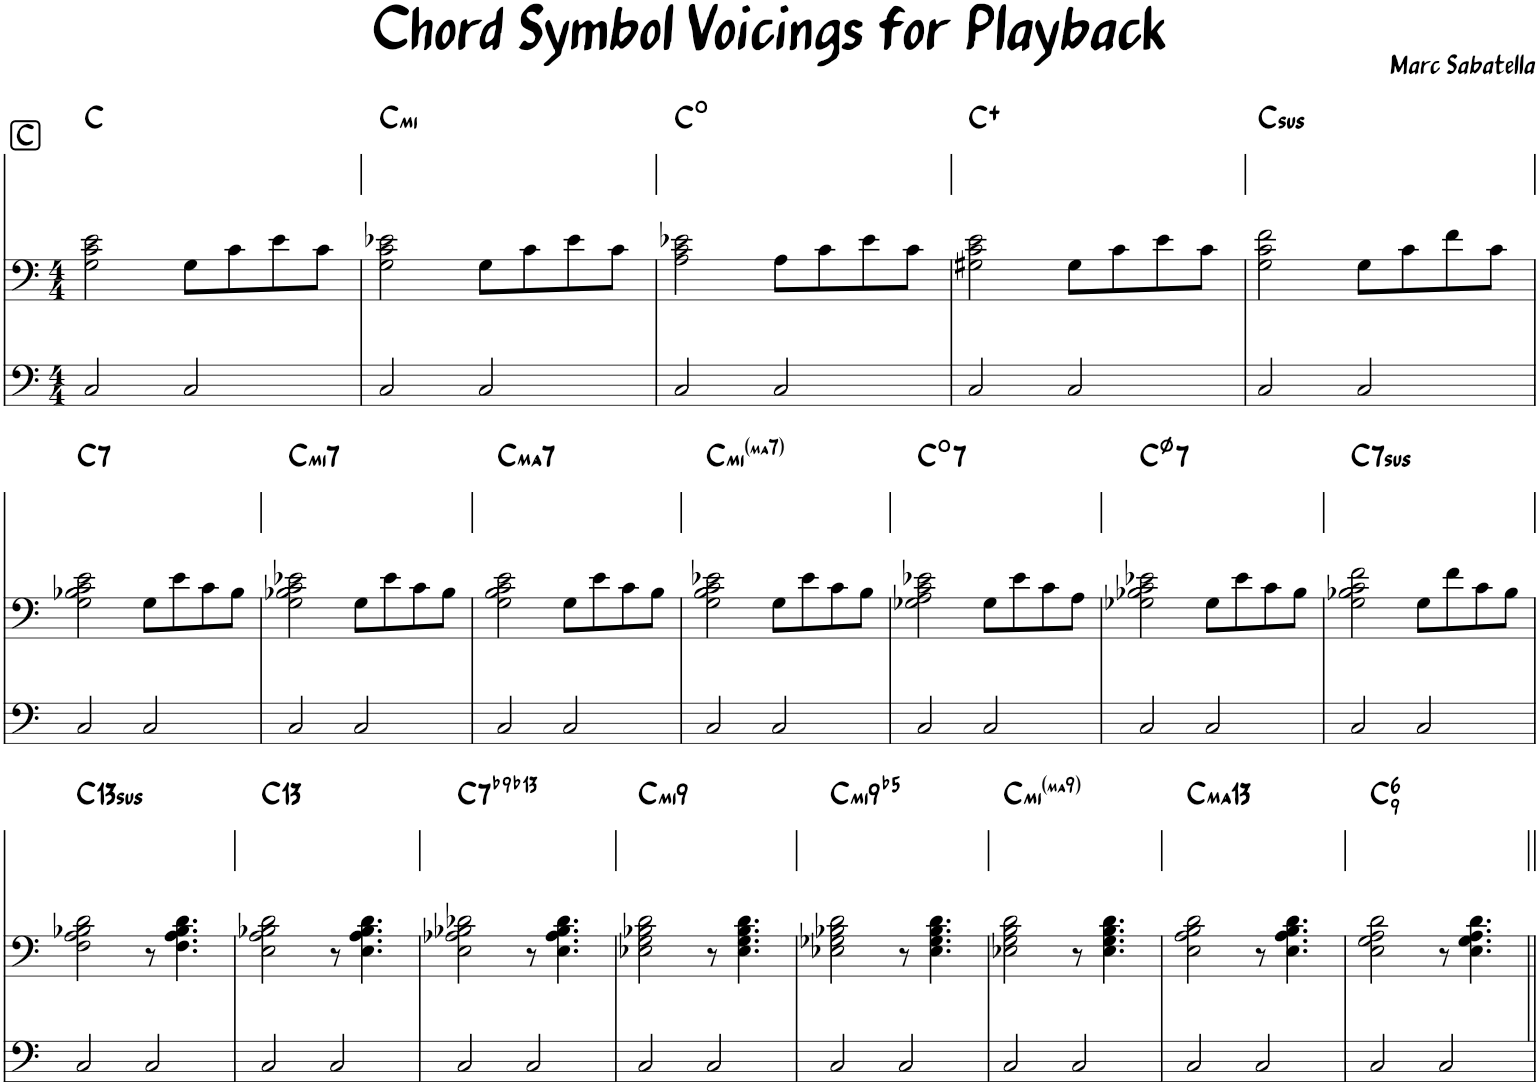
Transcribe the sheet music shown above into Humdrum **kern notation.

**kern	**kern	**kern	**harte
*part1	*part1	*part1	*part1
*staff3	*staff2	*staff1	*
*I"Piano	*	*	*
*I'Pno.	*	*	*
*	*	*stria5	*
*clefF4	*clefF4	*clefG2	*
*k[]	*k[]	*k[]	*
*M4/4	*M4/4	*M4/4	*
!!LO:REH:place=s1:a:rj:fs=14:t=C
=1	=1	=1	=1
2C/	2G\ 2c\ 2e\	1ryy	C:maj
2C/	8G\L	.	.
.	8c\	.	.
.	8e\	.	.
.	8c\J	.	.
=2	=2	=2	=2
!	!	!	!LO:H:kt=mi
2C/	2G\ 2c\ 2e-X\	1ryy	C:min
2C/	8G\L	.	.
.	8c\	.	.
.	8e-\	.	.
.	8c\J	.	.
=3	=3	=3	=3
2C/	2A\ 2c\ 2e-X\	1ryy	C:dim
2C/	8A\L	.	.
.	8c\	.	.
.	8e-\	.	.
.	8c\J	.	.
=4	=4	=4	=4
2C/	2G#X\ 2c\ 2e\	1ryy	C:aug
2C/	8G#\L	.	.
.	8c\	.	.
.	8e\	.	.
.	8c\J	.	.
=5	=5	=5	=5
!	!	!	!LO:H:kt=sus
2C/	2G\ 2c\ 2f\	1ryy	C:sus4
2C/	8G\L	.	.
.	8c\	.	.
.	8f\	.	.
.	8c\J	.	.
!!LO:LB:g=z
=6	=6	=6	=6
!	!	!	!LO:H:kt=7
2C/	2G\ 2B-X\ 2c\ 2e\	1ryy	C:7
2C/	8G\L	.	.
.	8e\	.	.
.	8c\	.	.
.	8B-\J	.	.
=7	=7	=7	=7
!	!	!	!LO:H:kt=mi7
2C/	2G\ 2B-X\ 2c\ 2e-X\	1ryy	C:min7
2C/	8G\L	.	.
.	8e-\	.	.
.	8c\	.	.
.	8B-\J	.	.
=8	=8	=8	=8
!	!	!	!LO:H:kt=ma7
2C/	2G\ 2B\ 2c\ 2e\	1ryy	C:maj7
2C/	8G\L	.	.
.	8e\	.	.
.	8c\	.	.
.	8B\J	.	.
=9	=9	=9	=9
!	!	!	!LO:H:kt=mima7
2C/	2G\ 2B\ 2c\ 2e-X\	1ryy	C:minmaj7
2C/	8G\L	.	.
.	8e-\	.	.
.	8c\	.	.
.	8B\J	.	.
=10	=10	=10	=10
!	!	!	!LO:H:kt=7
2C/	2G-X\ 2A\ 2c\ 2e-X\	1ryy	C:dim7
2C/	8G-\L	.	.
.	8e-\	.	.
.	8c\	.	.
.	8A\J	.	.
=11	=11	=11	=11
!	!	!	!LO:H:kt=7
2C/	2G-X\ 2B-X\ 2c\ 2e-X\	1ryy	C:hdim7
2C/	8G-\L	.	.
.	8e-\	.	.
.	8c\	.	.
.	8B-\J	.	.
=12	=12	=12	=12
!	!	!	!LO:H:kt=7sus
2C/	2G\ 2B-X\ 2c\ 2f\	1ryy	C:sus4(7)
2C/	8G\L	.	.
.	8f\	.	.
.	8c\	.	.
.	8B-\J	.	.
!!LO:LB:g=z
=13	=13	=13	=13
!	!	!	!LO:H:kt=13sus
2C/	2F\ 2A\ 2B-X\ 2d\	1ryy	C:sus4(7,9,11,13)
2C/	8r	.	.
.	4.F\ 4.A\ 4.B-\ 4.d\	.	.
=14	=14	=14	=14
!	!	!	!LO:H:kt=13
2C/	2E\ 2A\ 2B-X\ 2d\	1ryy	C:9(11,13)
2C/	8r	.	.
.	4.E\ 4.A\ 4.B-\ 4.d\	.	.
=15	=15	=15	=15
!	!	!	!LO:H:kt=7
2C/	2E\ 2A-X\ 2B-X\ 2d-X\	1ryy	C:7(b9,b13)
2C/	8r	.	.
.	4.E\ 4.A-\ 4.B-\ 4.d-\	.	.
=16	=16	=16	=16
!	!	!	!LO:H:kt=mi9
2C/	2E-X\ 2G\ 2B-X\ 2d\	1ryy	C:min9
2C/	8r	.	.
.	4.E-\ 4.G\ 4.B-\ 4.d\	.	.
=17	=17	=17	=17
!	!	!	!LO:H:kt=mi9
2C/	2E-X\ 2G-X\ 2B-X\ 2d\	1ryy	C:(b3,b5,b7,9)
2C/	8r	.	.
.	4.E-\ 4.G-\ 4.B-\ 4.d\	.	.
=18	=18	=18	=18
!	!	!	!LO:H:kt=mima7
2C/	2E-X\ 2G\ 2B\ 2d\	1ryy	C:minmaj7(9)
2C/	8r	.	.
.	4.E-\ 4.G\ 4.B\ 4.d\	.	.
=19	=19	=19	=19
!	!	!	!LO:H:kt=ma13
2C/	2E\ 2A\ 2B\ 2d\	1ryy	C:maj9(11,13)
2C/	8r	.	.
.	4.E\ 4.A\ 4.B\ 4.d\	.	.
=20	=20	=20	=20
!	!	!	!LO:H:kt=6
2C/	2E\ 2G\ 2A\ 2d\	1ryy	C:maj6(9)
2C/	8r	.	.
.	4.E\ 4.G\ 4.A\ 4.d\	.	.
=||	=||	=||	=||
*-	*-	*-	*-
